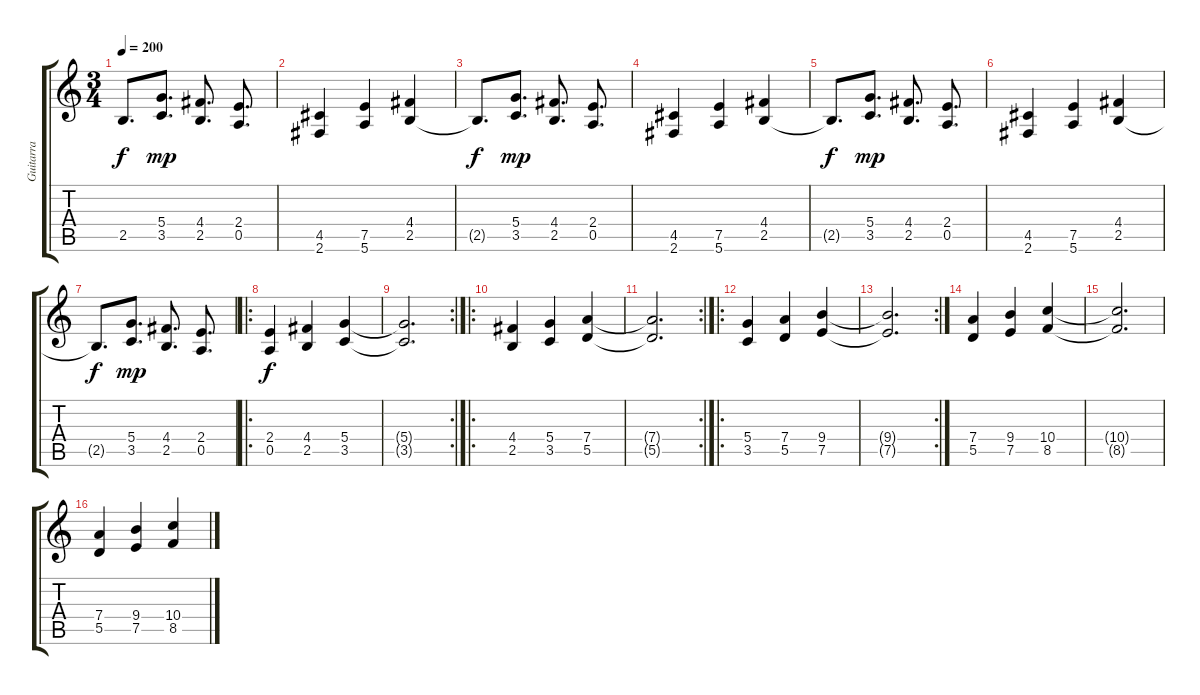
\track ("Guitarra" "Guitarra") {instrument overdrivenguitar}
\staff {score tabs}
\tuning (E4 B3 G3 D3 A2 E2) {hide}
\ts (3 4)
\tempo 200
\clef g2
\ks c
2.5{t}.8{d dy f} (5.4 3.5).8{d dy mp} (4.4 2.5).8{d} (2.4 0.5).8{d} |
(4.5 2.6).4 (7.5 5.6).4 (4.4 2.5).4 |
2.5{t}.8{d dy f} (5.4 3.5).8{d dy mp} (4.4 2.5).8{d} (2.4 0.5).8{d} |
(4.5 2.6).4 (7.5 5.6).4 (4.4 2.5).4 |
2.5{t}.8{d dy f} (5.4 3.5).8{d dy mp} (4.4 2.5).8{d} (2.4 0.5).8{d} |
(4.5 2.6).4 (7.5 5.6).4 (4.4 2.5).4 |
2.5{t}.8{d dy f} (5.4 3.5).8{d dy mp} (4.4 2.5).8{d} (2.4 0.5).8{d} |
\ro
(2.4 0.5).4{dy f} (4.4 2.5).4 (5.4 3.5).4 |
\rc 2
(5.4{t} 3.5{t}).2{d} |
\ro
(4.4 2.5).4 (5.4 3.5).4 (7.4 5.5).4 |
\rc 2
(7.4{t} 5.5{t}).2{d} |
\ro
(5.4 3.5).4 (7.4 5.5).4 (9.4 7.5).4 |
\rc 2
(9.4{t} 7.5{t}).2{d} |
(7.4 5.5).4 (9.4 7.5).4 (10.4 8.5).4 |
(10.4{t} 8.5{t}).2{d} |
(7.4 5.5).4 (9.4 7.5).4 (10.4 8.5).4
